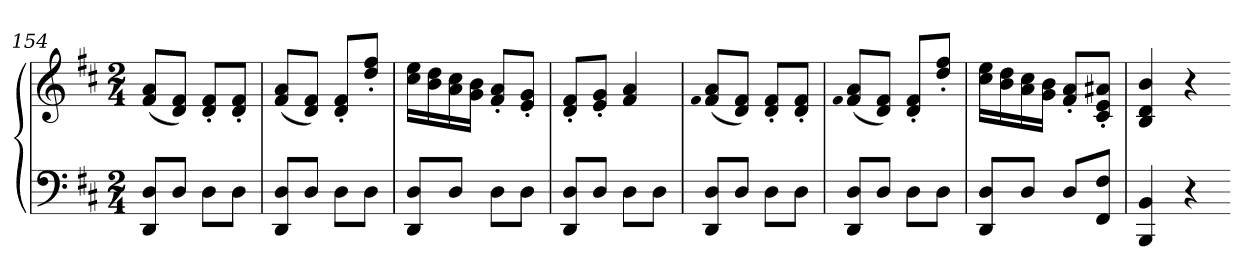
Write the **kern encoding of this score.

**kern	**kern
*part1	*part1
*staff2	*staff1
*clefF4	*clefG2
*k[f#c#]	*k[f#c#]
*D:	*D:
*M2/4	*M2/4
=154	=154
8DD 8DL	(8f# 8aL
8DJ	8d 8f#J)
8DL	8d' 8f#'L
8DJ	8d' 8f#'J
=155	=155
8DD 8DL	(8f# 8aL
8DJ	8d 8f#J)
8DL	8d' 8f#'L
8DJ	8dd' 8ff#'J
=156	=156
8DD 8DL	16cc# 16eeLL
.	16b 16dd
8DJ	16a 16cc#
.	16g 16bJJ
8DL	8f#' 8a'L
8DJ	8e' 8g'J
=157	=157
8DD 8DL	8d' 8f#'L
8DJ	8e' 8g'J
8DL	4f# 4a
8DJ	.
=158	=158
.	qf#
8DD 8DL	(8f# 8aL
8DJ	8d 8f#J)
8DL	8d' 8f#'L
8DJ	8d' 8f#'J
=159	=159
.	qf#
8DD 8DL	(8f# 8aL
8DJ	8d 8f#J)
8DL	8d' 8f#'L
8DJ	8dd' 8ff#'J
=160	=160
8DD 8DL	16cc# 16eeLL
.	16b 16dd
8DJ	16a 16cc#
.	16g 16bJJ
8DL	8f#' 8a'L
8FF# 8F#J	8c#' 8e' 8a#X'J
=161	=161
4BBB 4BB	4B 4d 4b
4r	4r
=-	=-
*-	*-
